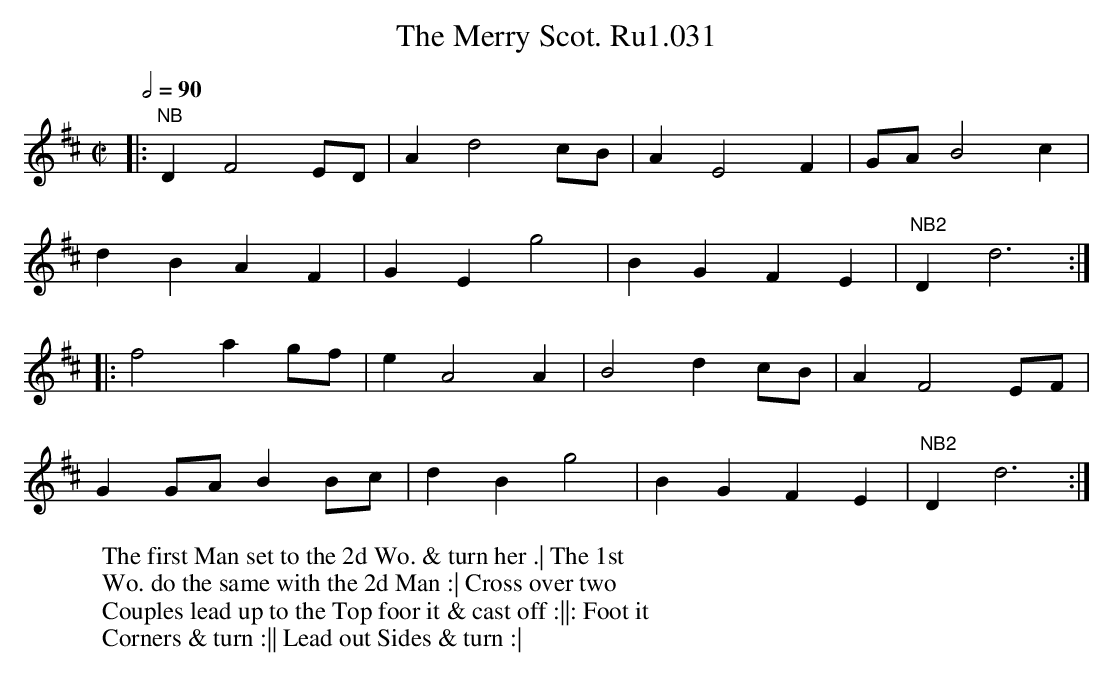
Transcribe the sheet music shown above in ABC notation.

X:1
T:Merry Scot. Ru1.031, The
M:C|
L:1/4
W:The first Man set to the 2d Wo. & turn her .| The 1st
W:Wo. do the same with the 2d Man :| Cross over two
W:Couples lead up to the Top foor it & cast off :||: Foot it
W:Corners & turn :|| Lead out Sides & turn :|
Q:2/4=90
K:D
|:"NB"DF2 E/D/ | Ad2 c/B/ | AE2 F | G/A/B2 c |
dB AF | GE g2 | BG FE | "NB2"Dd3 :|
|: f2 ag/f/ | eA2 A | B2 dc/B/ | AF2 E/F/ |
GG/A/ BB/c/ | dB g2 | BG FE | "NB2"Dd3 :|
